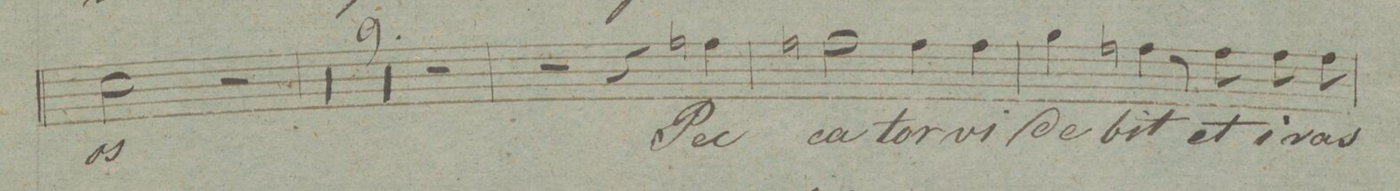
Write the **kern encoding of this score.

**kern	**text	**dynam
*I"Alto.	*	*
*clefC3	*	*
*k[f#c#g#d#]	*	*
*met(c|)	*	*
*M2/2	*	*
2d#\	-os	.
2r	.	.
=64	=64	=64
00r	.	.
=65	=65	=65
=66	=66	=66
=67	=67	=67
=68	=68	=68
00r	.	.
=69	=69	=69
=70	=70	=70
=71	=71	=71
=72	=72	=72
1r	.	.
=73	=73	=73
2r	.	.
4r	.	.
4gn\	Pec-	.
=74	=74	=74
2gn\	-ca-	.
4g\	-tor	.
4g\	vi-	.
=75	=75	=75
4a\	-de-	.
4gn\	-bit	.
8r	.	.
8g\	et	.
8g\	i-	.
8g\	-ras-	.
=76	=76	=76
*-	*-	*-
